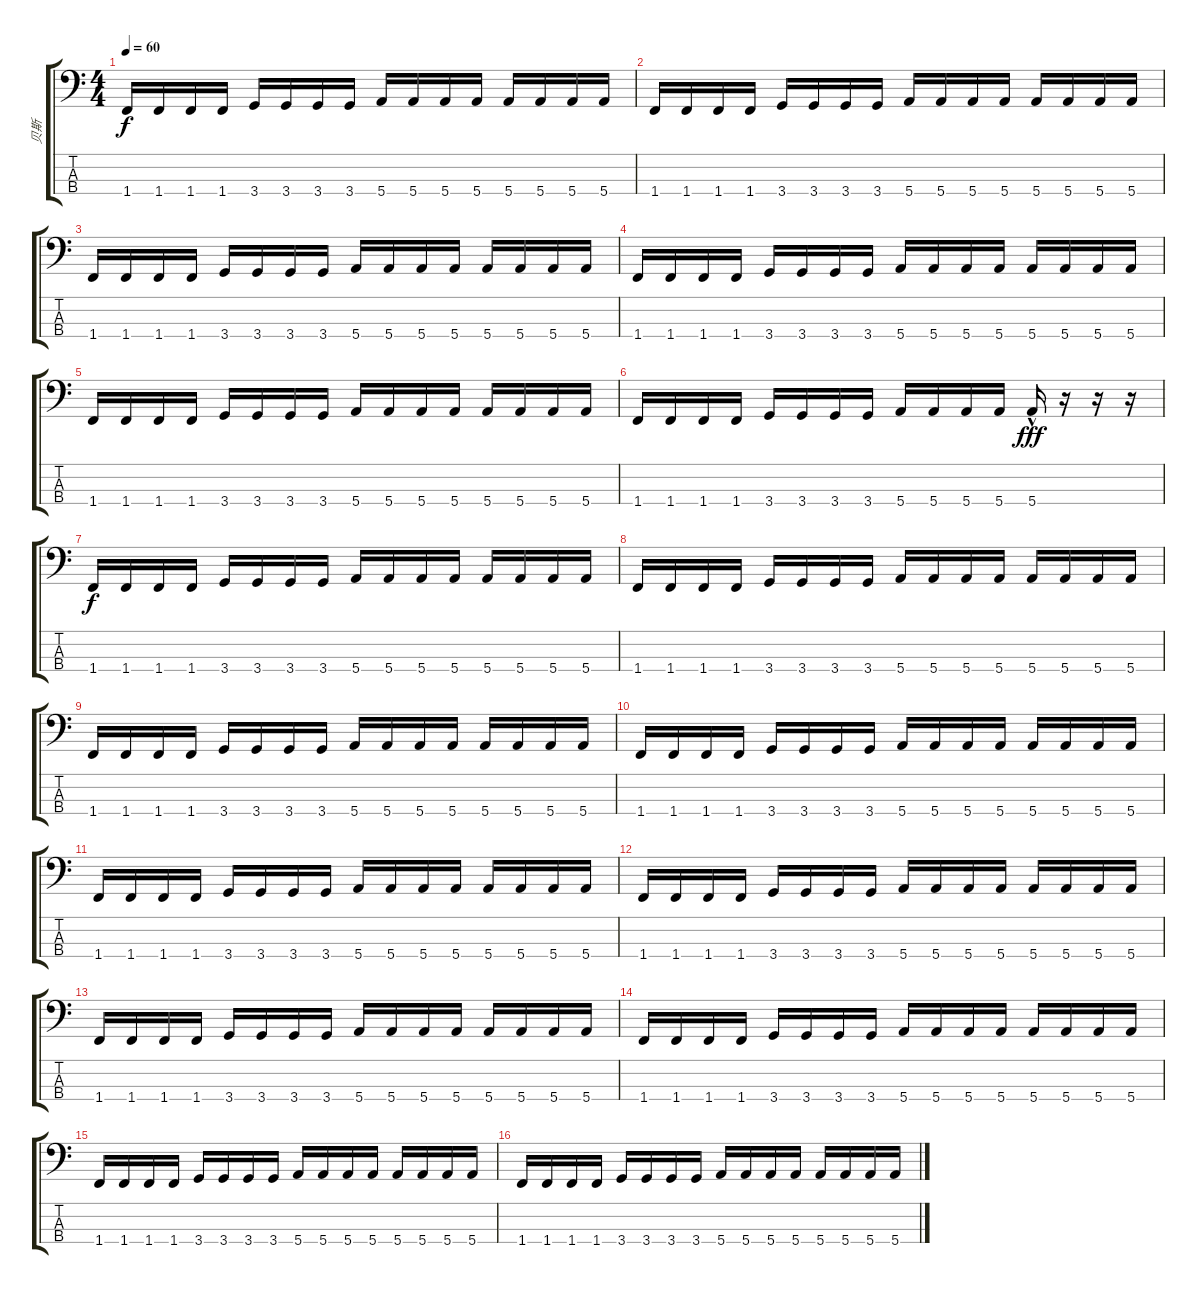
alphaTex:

\track ("贝斯" "贝斯") {instrument electricbassfinger}
\staff {score tabs}
\tuning (G2 D2 A1 E1) {hide}
\ts (4 4)
\tempo 60
\clef f4
\ks c
1.4.16{dy f} 1.4.16 1.4.16 1.4.16 3.4.16 3.4.16 3.4.16 3.4.16 5.4.16 5.4.16 5.4.16 5.4.16 5.4.16 5.4.16 5.4.16 5.4.16 |
1.4.16 1.4.16 1.4.16 1.4.16 3.4.16 3.4.16 3.4.16 3.4.16 5.4.16 5.4.16 5.4.16 5.4.16 5.4.16 5.4.16 5.4.16 5.4.16 |
1.4.16 1.4.16 1.4.16 1.4.16 3.4.16 3.4.16 3.4.16 3.4.16 5.4.16 5.4.16 5.4.16 5.4.16 5.4.16 5.4.16 5.4.16 5.4.16 |
1.4.16 1.4.16 1.4.16 1.4.16 3.4.16 3.4.16 3.4.16 3.4.16 5.4.16 5.4.16 5.4.16 5.4.16 5.4.16 5.4.16 5.4.16 5.4.16 |
1.4.16 1.4.16 1.4.16 1.4.16 3.4.16 3.4.16 3.4.16 3.4.16 5.4.16 5.4.16 5.4.16 5.4.16 5.4.16 5.4.16 5.4.16 5.4.16 |
1.4.16 1.4.16 1.4.16 1.4.16 3.4.16 3.4.16 3.4.16 3.4.16 5.4.16 5.4.16 5.4.16 5.4.16 5.4{hac}.16{dy fff} r.16 r.16 r.16 |
1.4.16{dy f} 1.4.16 1.4.16 1.4.16 3.4.16 3.4.16 3.4.16 3.4.16 5.4.16 5.4.16 5.4.16 5.4.16 5.4.16 5.4.16 5.4.16 5.4.16 |
1.4.16 1.4.16 1.4.16 1.4.16 3.4.16 3.4.16 3.4.16 3.4.16 5.4.16 5.4.16 5.4.16 5.4.16 5.4.16 5.4.16 5.4.16 5.4.16 |
1.4.16 1.4.16 1.4.16 1.4.16 3.4.16 3.4.16 3.4.16 3.4.16 5.4.16 5.4.16 5.4.16 5.4.16 5.4.16 5.4.16 5.4.16 5.4.16 |
1.4.16 1.4.16 1.4.16 1.4.16 3.4.16 3.4.16 3.4.16 3.4.16 5.4.16 5.4.16 5.4.16 5.4.16 5.4.16 5.4.16 5.4.16 5.4.16 |
1.4.16 1.4.16 1.4.16 1.4.16 3.4.16 3.4.16 3.4.16 3.4.16 5.4.16 5.4.16 5.4.16 5.4.16 5.4.16 5.4.16 5.4.16 5.4.16 |
1.4.16 1.4.16 1.4.16 1.4.16 3.4.16 3.4.16 3.4.16 3.4.16 5.4.16 5.4.16 5.4.16 5.4.16 5.4.16 5.4.16 5.4.16 5.4.16 |
1.4.16 1.4.16 1.4.16 1.4.16 3.4.16 3.4.16 3.4.16 3.4.16 5.4.16 5.4.16 5.4.16 5.4.16 5.4.16 5.4.16 5.4.16 5.4.16 |
1.4.16 1.4.16 1.4.16 1.4.16 3.4.16 3.4.16 3.4.16 3.4.16 5.4.16 5.4.16 5.4.16 5.4.16 5.4.16 5.4.16 5.4.16 5.4.16 |
1.4.16 1.4.16 1.4.16 1.4.16 3.4.16 3.4.16 3.4.16 3.4.16 5.4.16 5.4.16 5.4.16 5.4.16 5.4.16 5.4.16 5.4.16 5.4.16 |
1.4.16 1.4.16 1.4.16 1.4.16 3.4.16 3.4.16 3.4.16 3.4.16 5.4.16 5.4.16 5.4.16 5.4.16 5.4.16 5.4.16 5.4.16 5.4.16
